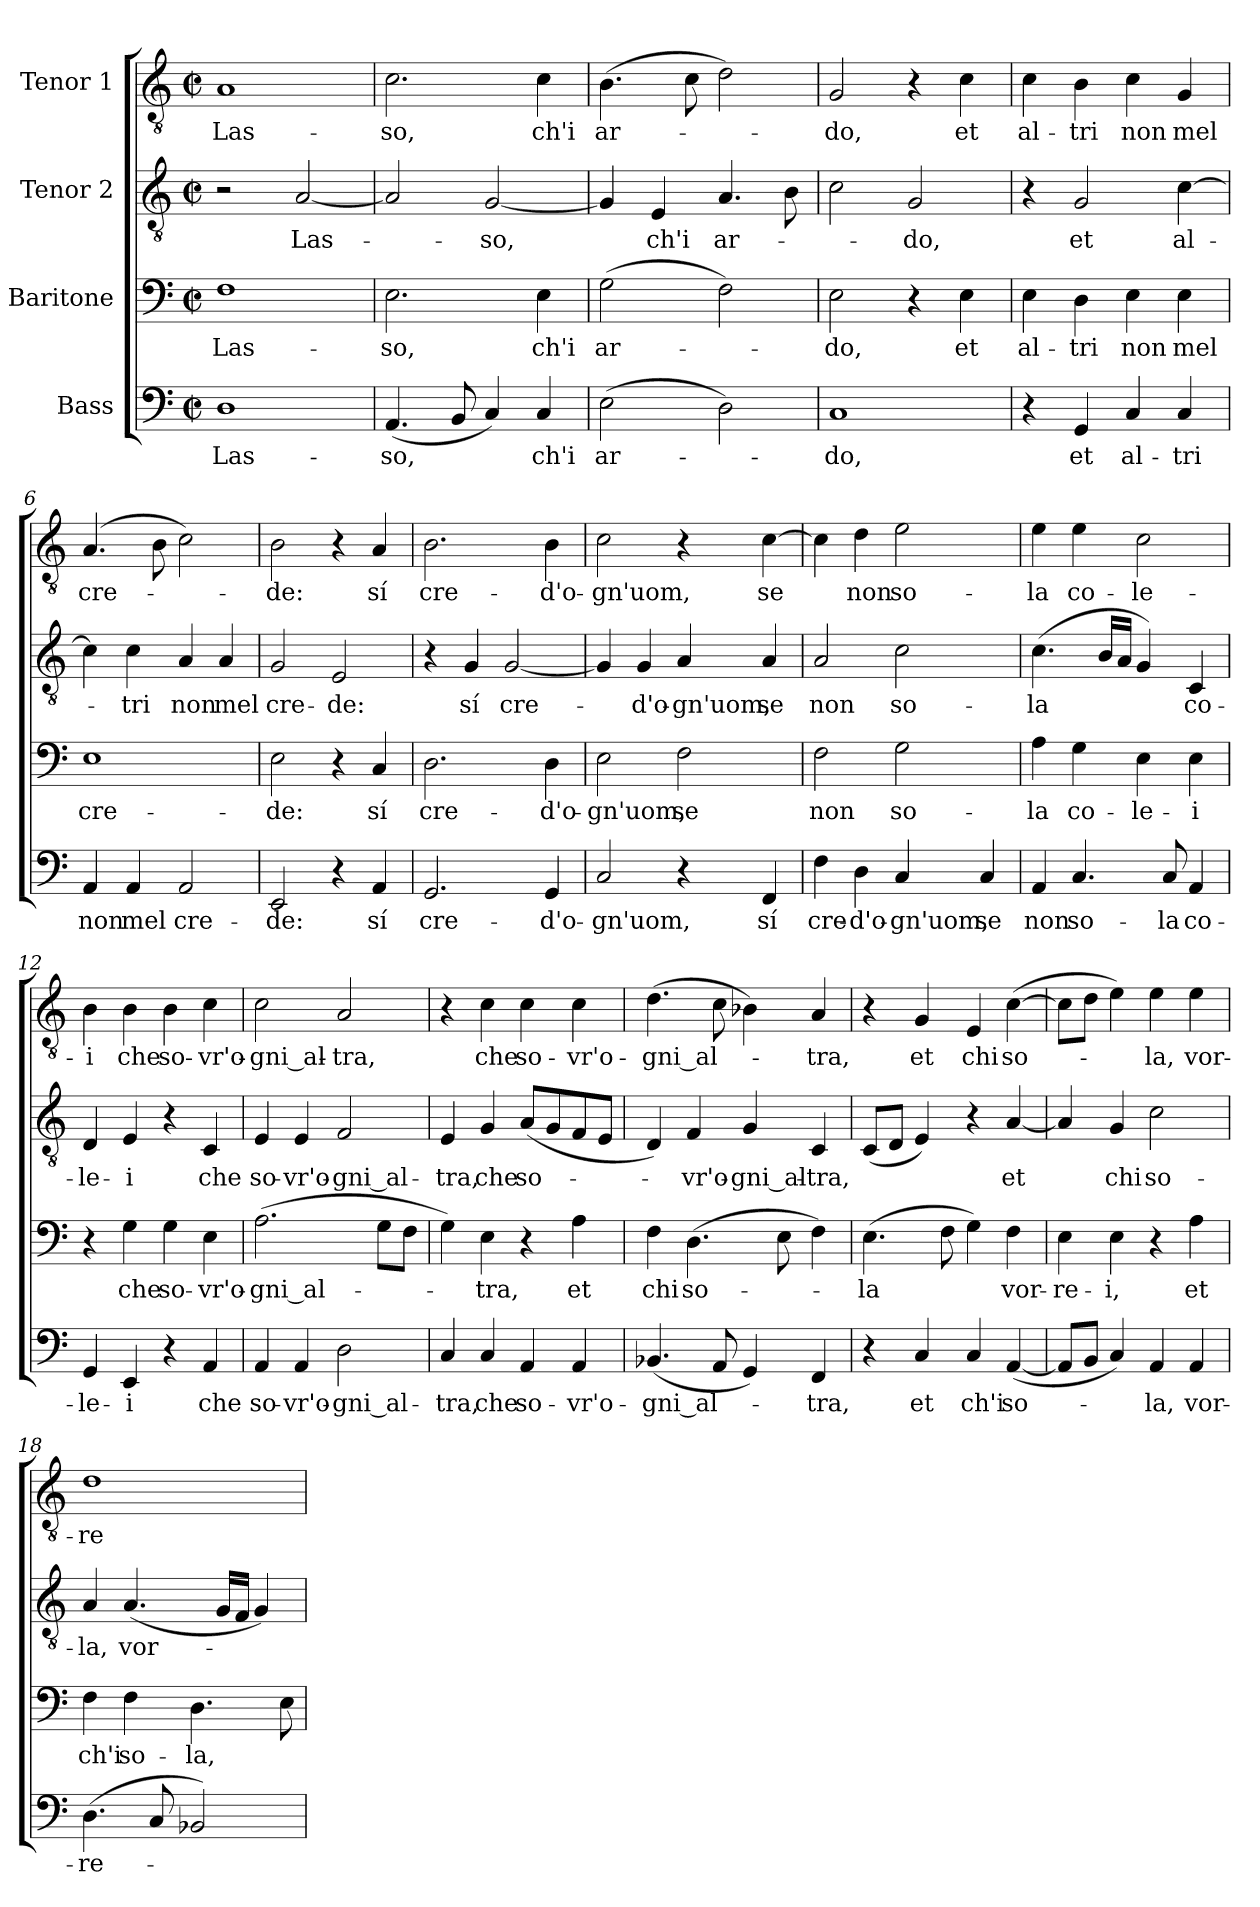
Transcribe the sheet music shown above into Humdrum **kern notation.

**kern	**text	**kern	**text	**kern	**text	**kern	**text
*part4	*part4	*part3	*part3	*part2	*part2	*part1	*part1
*staff4	*staff4	*staff3	*staff3	*staff2	*staff2	*staff1	*staff1
*I"Bass	*	*I"Baritone	*	*I"Tenor 2	*	*I"Tenor 1	*
*clefF4	*	*clefF4	*	*clefGv2	*	*clefGv2	*
*k[]	*	*k[]	*	*k[]	*	*k[]	*
*C:	*	*C:	*	*C:	*	*C:	*
*M2/2	*	*M2/2	*	*M2/2	*	*M2/2	*
*met(c|)	*	*met(c|)	*	*met(c|)	*	*met(c|)	*
=1	=1	=1	=1	=1	=1	=1	=1
1D	Las-	1F	Las-	2r	.	1A	Las-
.	.	.	.	[2A/	Las-	.	.
=2	=2	=2	=2	=2	=2	=2	=2
(4.AA/	-so,	2.E\	-so,	2A/]	.	2.c\	-so,
8BB/	.	.	.	.	.	.	.
4C/)	.	.	.	[2G/	-so,	.	.
4C/	ch'i	4E\	ch'i	.	.	4c\	ch'i
=3	=3	=3	=3	=3	=3	=3	=3
(2E\	ar-	(2G\	ar-	4G/]	.	(4.B\	ar-
.	.	.	.	4E/	ch'i	.	.
.	.	.	.	.	.	8c\	.
2D\)	.	2F\)	.	4.A/	ar-	2d\)	.
.	.	.	.	8B\	.	.	.
=4	=4	=4	=4	=4	=4	=4	=4
1C	-do,	2E\	-do,	2c\	.	2G/	-do,
.	.	4r	.	2G/	-do,	4r	.
.	.	4E\	et	.	.	4c\	et
=5	=5	=5	=5	=5	=5	=5	=5
4r	.	4E\	al-	4r	.	4c\	al-
4GG/	et	4D\	-tri	2G/	et	4B\	-tri
4C/	al-	4E\	non	.	.	4c\	non
4C/	-tri	4E\	mel	[4c\	al-	4G/	mel
!!LO:LB:g=z
=6	=6	=6	=6	=6	=6	=6	=6
4AA/	non	1E	cre-	4c\]	.	(4.A/	cre-
4AA/	mel	.	.	4c\	-tri	.	.
.	.	.	.	.	.	8B\	.
2AA/	cre-	.	.	4A/	non	2c\)	.
.	.	.	.	4A/	mel	.	.
=7	=7	=7	=7	=7	=7	=7	=7
2EE/	-de:	2E\	-de:	2G/	cre-	2B\	-de:
4r	.	4r	.	2E/	-de:	4r	.
4AA/	sí	4C/	sí	.	.	4A/	sí
=8	=8	=8	=8	=8	=8	=8	=8
2.GG/	cre-	2.D\	cre-	4r	.	2.B\	cre-
.	.	.	.	4G/	sí	.	.
.	.	.	.	[2G/	cre-	.	.
4GG/	-d'o-	4D\	-d'o-	.	.	4B\	-d'o-
=9	=9	=9	=9	=9	=9	=9	=9
2C/	-gn'uom,	2E\	-gn'uom,	4G/]	.	2c\	-gn'uom,
.	.	.	.	4G/	-d'o-	.	.
4r	.	2F\	se	4A/	-gn'uom,	4r	.
4FF/	sí	.	.	4A/	se	[4c\	se
=10	=10	=10	=10	=10	=10	=10	=10
4F\	cre-	2F\	non	2A/	non	4c\]	.
4D\	-d'o-	.	.	.	.	4d\	non
4C/	-gn'uom,	2G\	so-	2c\	so-	2e\	so-
4C/	se	.	.	.	.	.	.
!!LO:PB:g=z
=11	=11	=11	=11	=11	=11	=11	=11
4AA/	non	4A\	-la	(4.c\	-la	4e\	-la
4.C/	so-	4G\	co-	.	.	4e\	co-
.	.	.	.	16B/LL	.	.	.
.	.	.	.	16A/JJ	.	.	.
.	.	4E\	-le-	4G/)	.	2c\	-le-
8C/	-la	.	.	.	.	.	.
4AA/	co-	4E\	-i	4C/	co-	.	.
=12	=12	=12	=12	=12	=12	=12	=12
4GG/	-le-	4r	.	4D/	-le-	4B\	-i
4EE/	-i	4G\	che	4E/	-i	4B\	che
4r	.	4G\	so-	4r	.	4B\	so-
4AA/	che	4E\	-vr'o-	4C/	che	4c\	-vr'o-
=13	=13	=13	=13	=13	=13	=13	=13
4AA/	so-	(2.A\	-gni_al-	4E/	so-	2c\	-gni_al-
4AA/	-vr'o-	.	.	4E/	-vr'o-	.	.
2D\	-gni_al-	.	.	2F/	-gni_al-	2A/	-tra,
.	.	8G\L	.	.	.	.	.
.	.	8F\J	.	.	.	.	.
=14	=14	=14	=14	=14	=14	=14	=14
4C/	-tra,	4G\)	.	4E/	-tra,	4r	.
4C/	che	4E\	-tra,	4G/	che	4c\	che
4AA/	so-	4r	.	(8A/L	so-	4c\	so-
.	.	.	.	8G/	.	.	.
4AA/	-vr'o-	4A\	et	8F/	.	4c\	-vr'o-
.	.	.	.	8E/J	.	.	.
=15	=15	=15	=15	=15	=15	=15	=15
(4.BB-X/	-gni_al-	4F\	chi	4D/)	.	(4.d\	-gni_al-
.	.	(4.D\	so-	4F/	-vr'o-	.	.
8AA/	.	.	.	.	.	8c\	.
4GG/)	.	.	.	4G/	-gni_al-	4B-X\)	.
.	.	8E\	.	.	.	.	.
4FF/	-tra,	4F\)	.	4C/	-tra,	4A/	-tra,
!!LO:LB:g=z
=16	=16	=16	=16	=16	=16	=16	=16
4r	.	(4.E\	-la	(8C/L	.	4r	.
.	.	.	.	8D/J	.	.	.
4C/	et	.	.	4E/)	.	4G/	et
.	.	8F\	.	.	.	.	.
4C/	ch'i	4G\)	.	4r	.	4E/	chi
([4AA/	so-	4F\	vor-	[4A/	et	([4c\	so-
=17	=17	=17	=17	=17	=17	=17	=17
8AA/L]	.	4E\	-re-	4A/]	.	8c\L]	.
8BB/J	.	.	.	.	.	8d\J	.
4C/)	.	4E\	-i,	4G/	chi	4e\)	.
4AA/	-la,	4r	.	2c\	so-	4e\	-la,
4AA/	vor-	4A\	et	.	.	4e\	vor-
=18	=18	=18	=18	=18	=18	=18	=18
(4.D\	-re-	4F\	ch'i	4A/	-la,	1d	-re-
.	.	4F\	so-	(4.A/	vor-	.	.
8C/	.	.	.	.	.	.	.
2BB-X/)	.	4.D\	-la,	.	.	.	.
.	.	.	.	16G/LL	.	.	.
.	.	.	.	16F/JJ	.	.	.
.	.	.	.	4G/)	.	.	.
.	.	8E\	.	.	.	.	.
=	=	=	=	=	=	=	=
*-	*-	*-	*-	*-	*-	*-	*-
